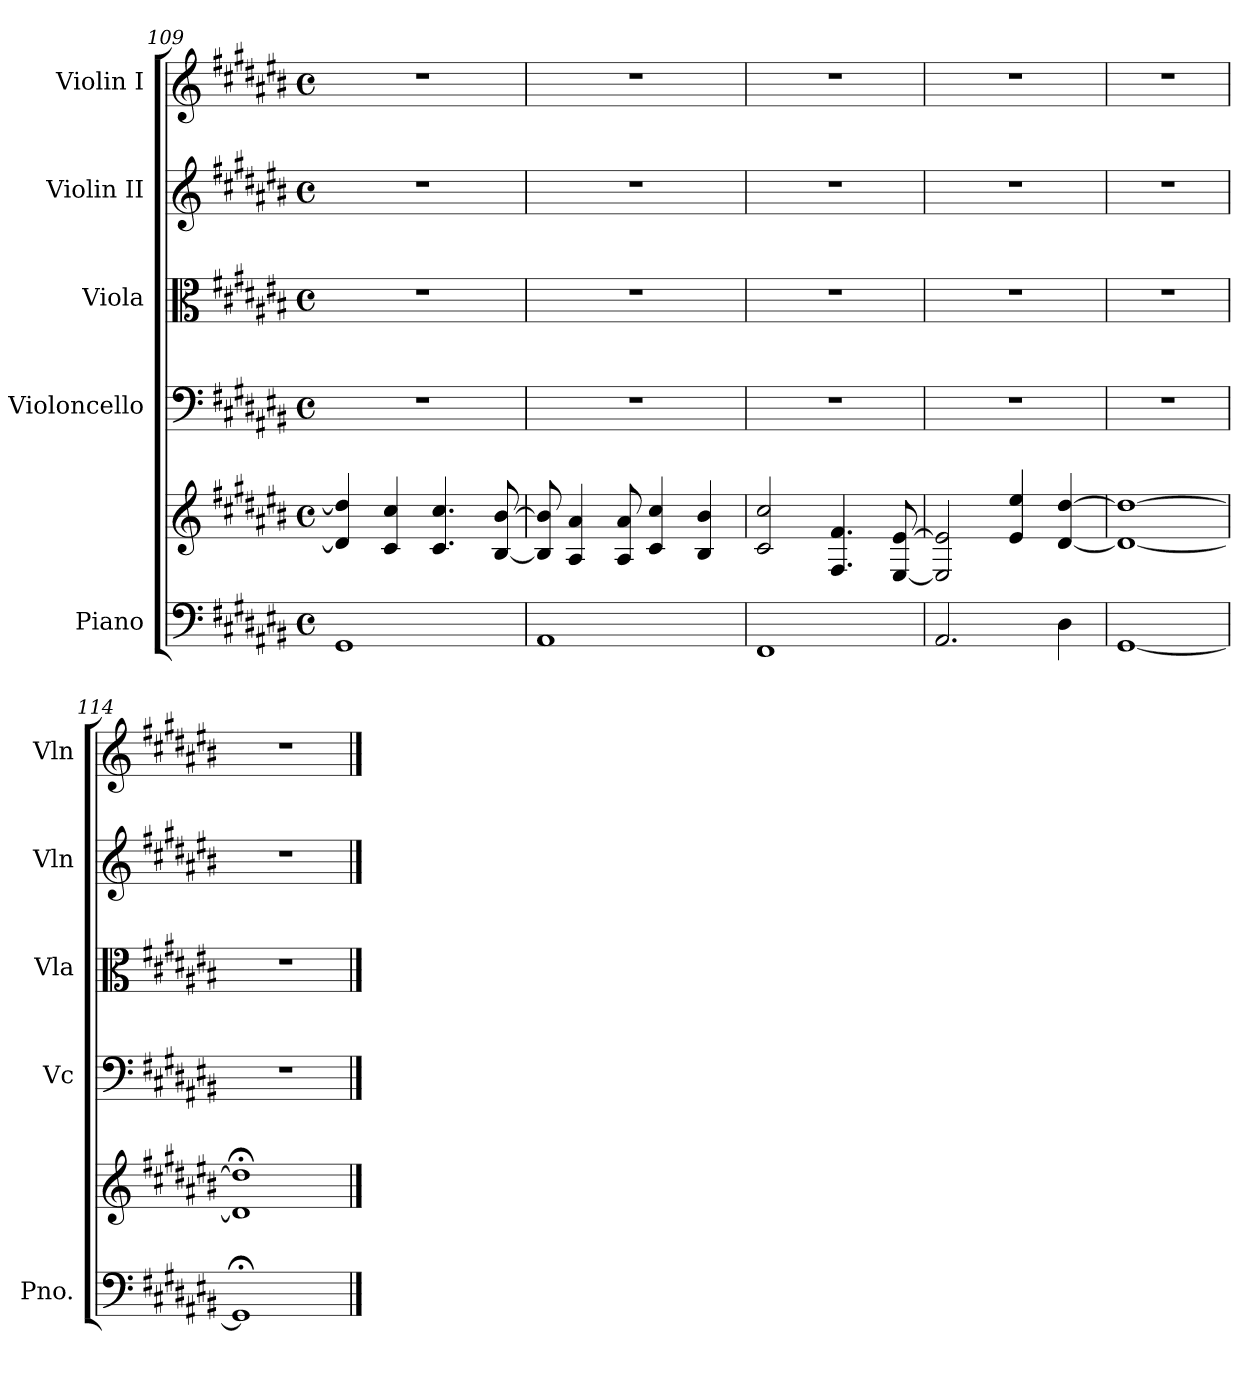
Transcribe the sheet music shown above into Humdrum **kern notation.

**kern	**kern	**kern	**kern	**kern	**kern
*part5	*part5	*part4	*part3	*part2	*part1
*staff6	*staff5	*staff4	*staff3	*staff2	*staff1
*I"Piano	*	*I"Violoncello	*I"Viola	*I"Violin II	*I"Violin I
*I'Pno.	*	*I'Vc	*I'Vla	*I'Vln	*I'Vln
*clefF4	*clefG2	*clefF4	*clefC3	*clefG2	*clefG2
*k[f#c#g#d#a#e#b#]	*k[f#c#g#d#a#e#b#]	*k[f#c#g#d#a#e#b#]	*k[f#c#g#d#a#e#b#]	*k[f#c#g#d#a#e#b#]	*k[f#c#g#d#a#e#b#]
*M4/4	*M4/4	*M4/4	*M4/4	*M4/4	*M4/4
*met(c)	*met(c)	*met(c)	*met(c)	*met(c)	*met(c)
=109	=109	=109	=109	=109	=109
1GG#	4d#/] 4dd#/]	1r	1r	1r	1r
.	4c#/ 4cc#/	.	.	.	.
.	4.c#/ 4.cc#/	.	.	.	.
.	[8B#/ [8b#/	.	.	.	.
=110	=110	=110	=110	=110	=110
1AA#	8B#/] 8b#/]	1r	1r	1r	1r
.	4A#/ 4a#/	.	.	.	.
.	8A#/ 8a#/	.	.	.	.
.	4c#/ 4cc#/	.	.	.	.
.	4B#/ 4b#/	.	.	.	.
=111	=111	=111	=111	=111	=111
1FF#	2c#/ 2cc#/	1r	1r	1r	1r
.	4.F#/ 4.f#/	.	.	.	.
.	[8E#/ [8e#/	.	.	.	.
=112	=112	=112	=112	=112	=112
2.AA#/	2E#/] 2e#/]	1r	1r	1r	1r
.	4e#/ 4ee#/	.	.	.	.
4D#\	[4d#/ [4dd#/	.	.	.	.
=113	=113	=113	=113	=113	=113
[1GG#	1d#_ 1dd#_	1r	1r	1r	1r
=114	=114	=114	=114	=114	=114
1GG#;<]	1d#];< 1dd#];<	1r	1r	1r	1r
==	==	==	==	==	==
*-	*-	*-	*-	*-	*-
